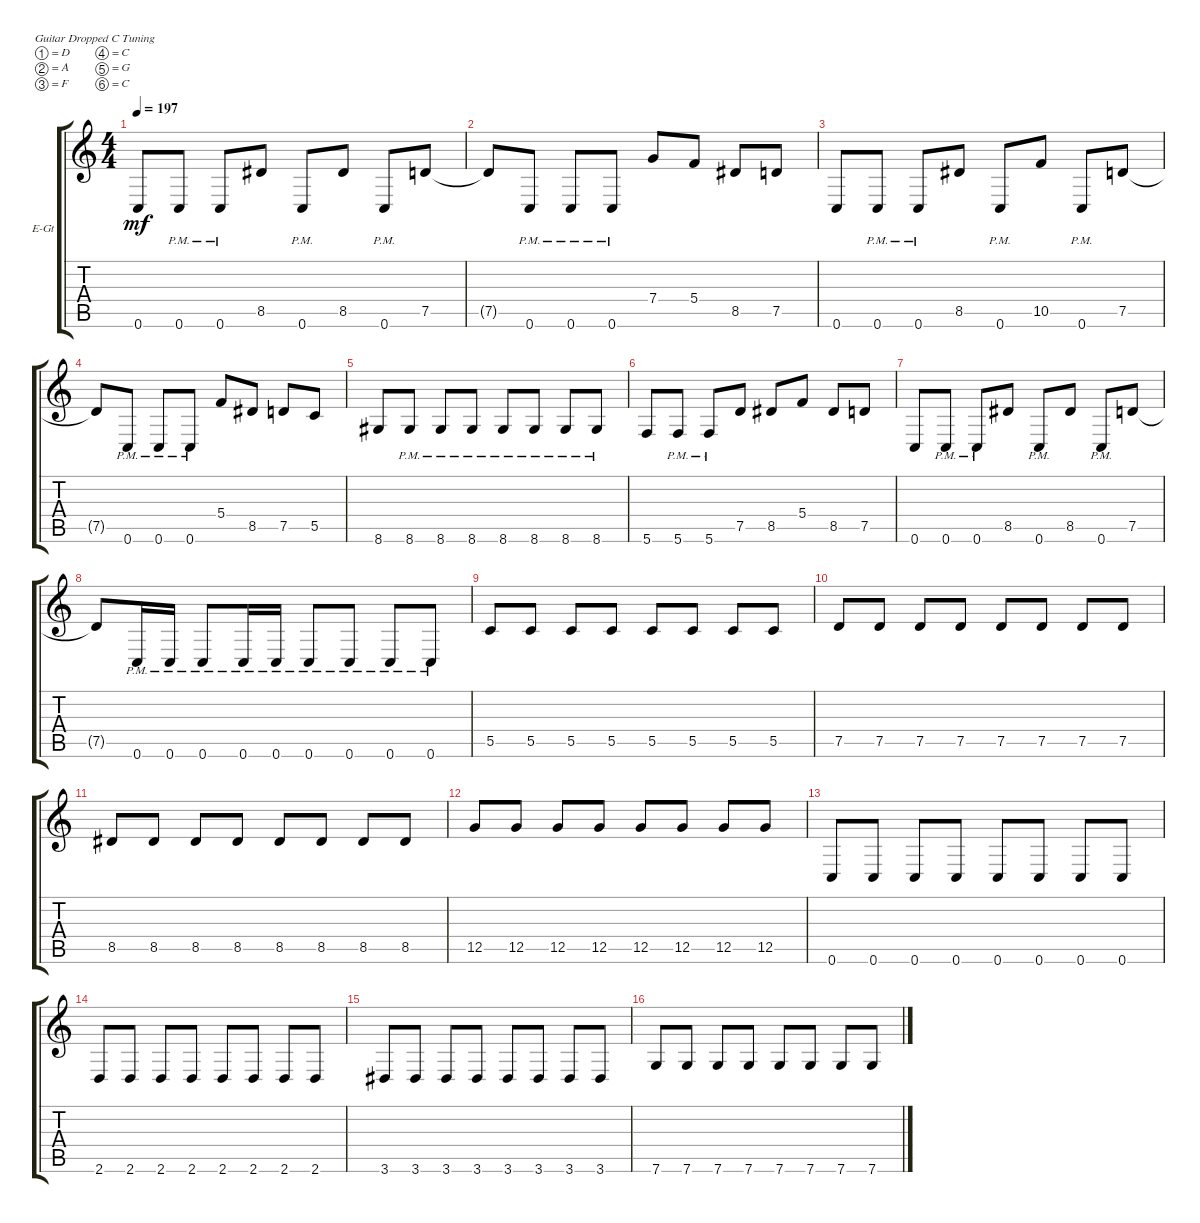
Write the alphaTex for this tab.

\defaultSystemsLayout 4
\bracketExtendMode groupsimilarinstruments
\firstSystemTrackNameOrientation horizontal
\otherSystemsTrackNameOrientation horizontal
\track ("Mutz" "E-Gt") {instrument distortionguitar}
\staff {score tabs}
\tuning (D4 A3 F3 C3 G2 C2)
\ts (4 4)
\tempo 197
\clef g2
\ks c
0.6.8{dy mf} 0.6{pm}.8 0.6{pm}.8 8.5.8 0.6{pm}.8 8.5.8 0.6{pm}.8 7.5.8 |
7.5{t}.8 0.6{pm}.8 0.6{pm}.8 0.6{pm}.8 7.4.8 5.4.8 8.5.8 7.5.8 |
0.6.8 0.6{pm}.8 0.6{pm}.8 8.5.8 0.6{pm}.8 10.5.8 0.6{pm}.8 7.5.8 |
7.5{t}.8 0.6{pm}.8 0.6{pm}.8 0.6{pm}.8 5.4.8 8.5.8 7.5.8 5.5.8 |
8.6.8 8.6{pm}.8 8.6{pm}.8 8.6{pm}.8 8.6{pm}.8 8.6{pm}.8 8.6{pm}.8 8.6{pm}.8 |
5.6.8 5.6{pm}.8 5.6{pm}.8 7.5.8 8.5.8 5.4.8 8.5.8 7.5.8 |
0.6.8 0.6{pm}.8 0.6{pm}.8 8.5.8 0.6{pm}.8 8.5.8 0.6{pm}.8 7.5.8 |
7.5{t}.8 0.6{pm}.16 0.6{pm}.16 0.6{pm}.8 0.6{pm}.16 0.6{pm}.16 0.6{pm}.8 0.6{pm}.8 0.6{pm}.8 0.6{pm}.8 |
5.5.8 5.5.8 5.5.8 5.5.8 5.5.8 5.5.8 5.5.8 5.5.8 |
7.5.8 7.5.8 7.5.8 7.5.8 7.5.8 7.5.8 7.5.8 7.5.8 |
8.5.8 8.5.8 8.5.8 8.5.8 8.5.8 8.5.8 8.5.8 8.5.8 |
12.5.8 12.5.8 12.5.8 12.5.8 12.5.8 12.5.8 12.5.8 12.5.8 |
0.6.8 0.6.8 0.6.8 0.6.8 0.6.8 0.6.8 0.6.8 0.6.8 |
2.6.8 2.6.8 2.6.8 2.6.8 2.6.8 2.6.8 2.6.8 2.6.8 |
3.6.8 3.6.8 3.6.8 3.6.8 3.6.8 3.6.8 3.6.8 3.6.8 |
7.6.8 7.6.8 7.6.8 7.6.8 7.6.8 7.6.8 7.6.8 7.6.8
